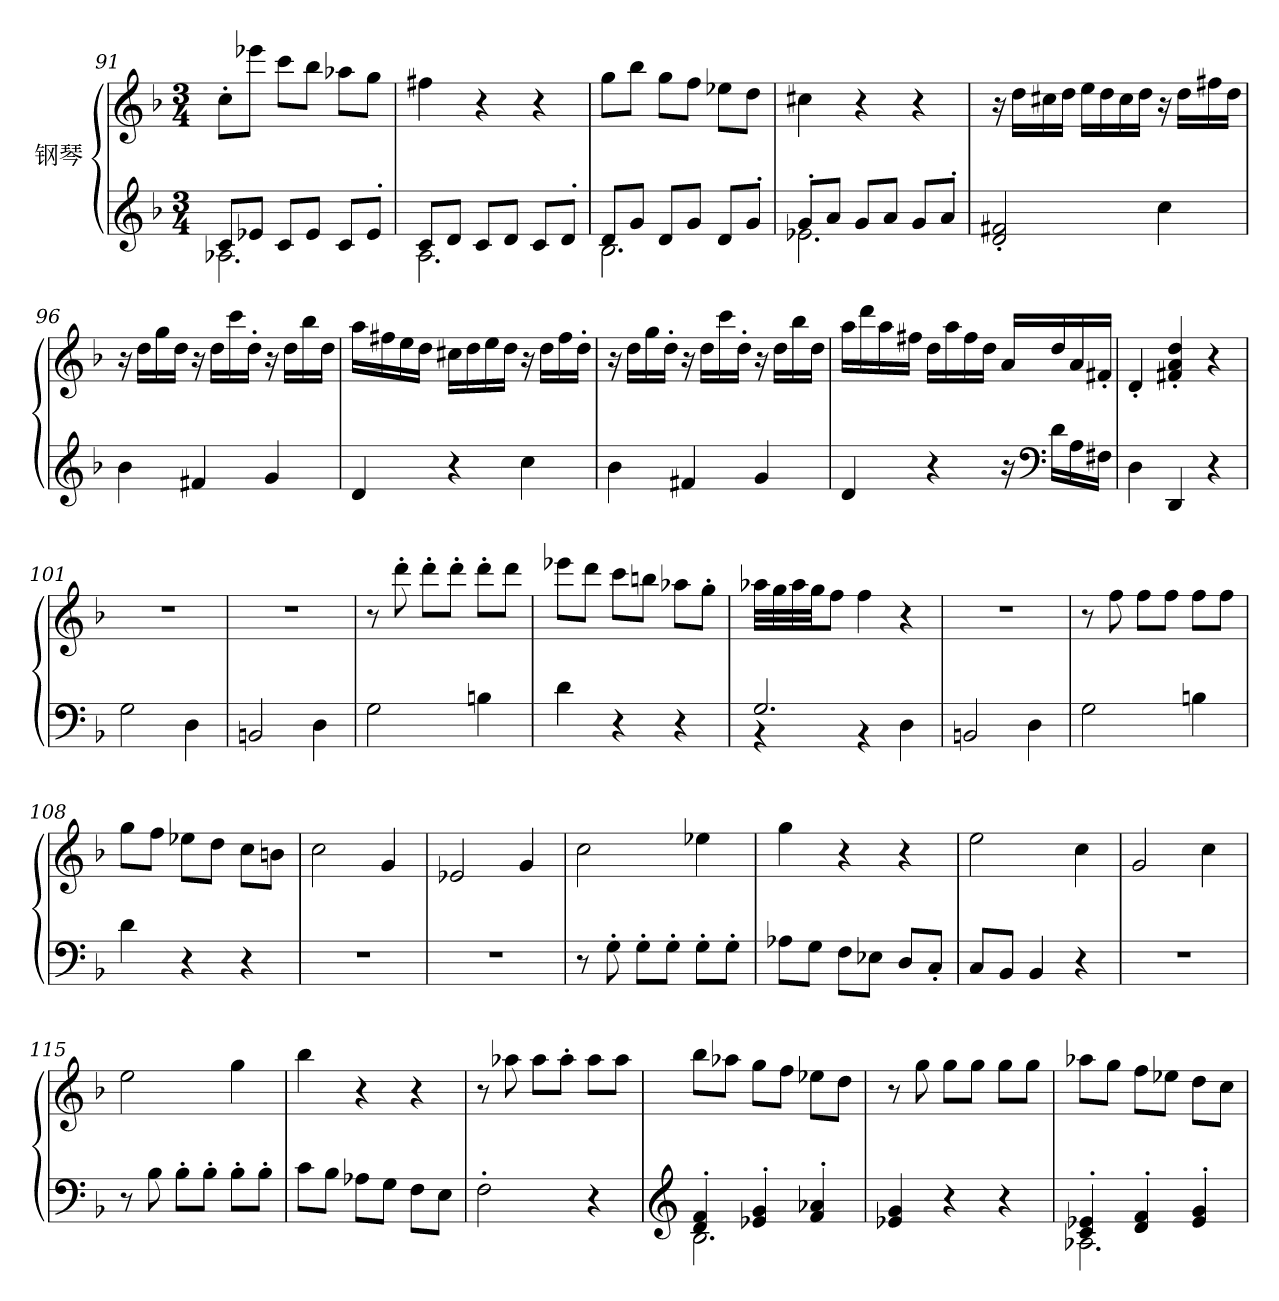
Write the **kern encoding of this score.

**kern	**kern
*part2	*part1
*staff2	*staff1
*I"钢琴	*I"钢琴
*clefG2	*clefG2
*k[b-]	*k[b-]
*M3/4	*M3/4
=91	=91
*^	*
8c/L	2.A-X\	8cc'\L
8e-X/J	.	8eee-X\J
8c/L	.	8ccc\L
8e-/J	.	8bb-\J
8c/L	.	8aa-X\L
8e-'/J	.	8gg\J
=92	=92	=92
8c/L	2.A\	4ff#X\
8d/J	.	.
8c/L	.	4r
8d/J	.	.
8c/L	.	4r
8d'/J	.	.
=93	=93	=93
8d/L	2.B-\	8gg\L
8g/J	.	8bb-\J
8d/L	.	8gg\L
8g/J	.	8ff\J
8d/L	.	8ee-X\L
8g'/J	.	8dd\J
=94	=94	=94
8g'/L	2.e-X\	4cc#X\
8a/J	.	.
8g/L	.	4r
8a/J	.	.
8g/L	.	4r
8a'/J	.	.
*v	*v	*
!!LO:LB:g=z
=95	=95
2d/' 2f#X/'	16r
.	16dd\LL
.	16cc#X\
.	16dd\JJ
.	16ee\LL
.	16dd\
.	16cc#\
.	16dd\JJ
4cc\	16r
.	16dd\LL
.	16ff#X\
.	16dd\JJ
=96	=96
4b-\	16r
.	16dd\LL
.	16gg\
.	16dd\JJ
4f#X/	16r
.	16dd\LL
.	16ccc\
.	16dd'\JJ
4g/	16r
.	16dd\LL
.	16bb-\
.	16dd\JJ
=97	=97
4d/	16aa\LL
.	16ff#X\
.	16ee\
.	16dd\JJ
4r	16cc#X\LL
.	16dd\
.	16ee\
.	16dd\JJ
4cc\	16r
.	16dd\LL
.	16ff#\
.	16dd'\JJ
!!LO:LB:g=z
=98	=98
4b-\	16r
.	16dd\LL
.	16gg\
.	16dd'\JJ
4f#X/	16r
.	16dd\LL
.	16ccc\
.	16dd'\JJ
4g/	16r
.	16dd\LL
.	16bb-\
.	16dd\JJ
=99	=99
4d/	16aa\LL
.	16ddd\
.	16aa\
.	16ff#X\JJ
4r	16dd\LL
.	16aa\
.	16ff#\
.	16dd\JJ
16r	16a/LL
*clefF4	*
16d\LL	16dd/
16A\	16a/
16F#X\JJ	16f#X'/JJ
=100	=100
4D\	4d'/
4DD/	4f#X/' 4a/' 4dd/'
4r	4r
=101	=101
2G\	2.r
4D\	.
=102	=102
2BBn/	2.r
4D\	.
!!LO:PB:g=z
=103	=103
2G\	8r
.	8ddd'\
.	8ddd'\L
.	8ddd'\J
4Bn\	8ddd'\L
.	8ddd\J
=104	=104
4d\	8eee-X\L
.	8ddd\J
4r	8ccc\L
.	8bbn\J
4r	8aa-X\L
.	8gg'\J
=105	=105
*^	*
2.G/	4r	32aa-X\LLL
.	.	32gg\
.	.	32aa-\
.	.	32gg\JJ
.	.	8ff\J
.	4r	4ff\
.	4D\	4r
*v	*v	*
=106	=106
2BBn/	2.r
4D\	.
=107	=107
2G\	8r
.	8ff\
.	8ff\L
.	8ff\J
4Bn\	8ff\L
.	8ff\J
=108	=108
4d\	8gg\L
.	8ff\J
4r	8ee-X\L
.	8dd\J
4r	8cc\L
.	8bn\J
!!LO:LB:g=z
=109	=109
2.r	2cc\
.	4g/
=110	=110
2.r	2e-X/
.	4g/
=111	=111
8r	2cc\
8G'\	.
8G'\L	.
8G'\J	.
8G'\L	4ee-X\
8G'\J	.
=112	=112
8A-X\L	4gg\
8G\J	.
8F\L	4r
8E-X\J	.
8D/L	4r
8C'/J	.
=113	=113
8C/L	2ee\
8BB-/J	.
4BB-/	.
4r	4cc\
=114	=114
2.r	2g/
.	4cc\
=115	=115
8r	2ee\
8B-\	.
8B-'\L	.
8B-'\J	.
8B-'\L	4gg\
8B-'\J	.
=116	=116
8c\L	4bb-\
8B-\J	.
8A-X\L	4r
8G\J	.
8F\L	4r
8E\J	.
!!LO:LB:g=z
=117	=117
2F'\	8r
.	8aa-X\
.	8aa-\L
.	8aa-'\J
4r	8aa-\L
.	8aa-\J
=118	=118
*clefG2	*
*^	*
4d/' 4f/'	2.B-\	8bb-\L
.	.	8aa-X\J
4e-X/' 4g/'	.	8gg\L
.	.	8ff\J
4f/' 4a-X/'	.	8ee-X\L
.	.	8dd\J
*v	*v	*
=119	=119
4e-X/ 4g/	8r
.	8gg\
4r	8gg\L
.	8gg\J
4r	8gg\L
.	8gg\J
=120	=120
*^	*
4c/' 4e-X/'	2.A-X\	8aa-X\L
.	.	8gg\J
4d/' 4f/'	.	8ff\L
.	.	8ee-X\J
4e-/' 4g/'	.	8dd\L
.	.	8cc\J
*v	*v	*
=	=
*-	*-
